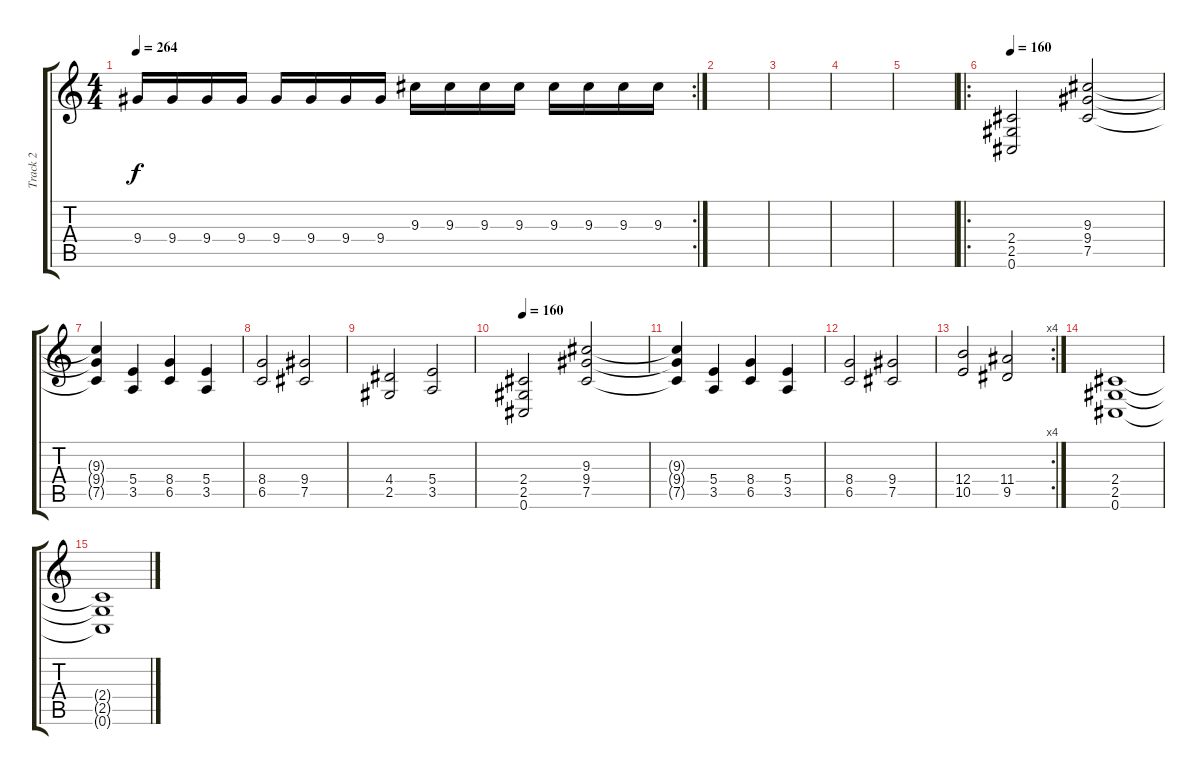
\track ("Track 2" "Track 2") {instrument distortionguitar}
\staff {score tabs}
\tuning (Db4 Ab3 E3 B2 Gb2 Db2) {hide}
\rc 2
\ts (4 4)
\tempo 264
\clef g2
\ks c
9.4.16{dy f} 9.4.16 9.4.16 9.4.16 9.4.16 9.4.16 9.4.16 9.4.16 9.3.16 9.3.16 9.3.16 9.3.16 9.3.16 9.3.16 9.3.16 9.3.16 |
|
|
|
|
\ro
\tempo 160
(2.4 2.5 0.6).2 (9.3 9.4 7.5).2 |
(9.3{t} 9.4{t} 7.5{t}).4 (5.4 3.5).4 (8.4 6.5).4 (5.4 3.5).4 |
(8.4 6.5).2 (9.4 7.5).2 |
(4.4 2.5).2 (5.4 3.5).2 |
\tempo 160
(2.4 2.5 0.6).2 (9.3 9.4 7.5).2 |
(9.3{t} 9.4{t} 7.5{t}).4 (5.4 3.5).4 (8.4 6.5).4 (5.4 3.5).4 |
(8.4 6.5).2 (9.4 7.5).2 |
\rc 4
(12.4 10.5).2 (11.4 9.5).2 |
(2.4 2.5 0.6).1 |
(2.4{t} 2.5{t} 0.6{t}).1
